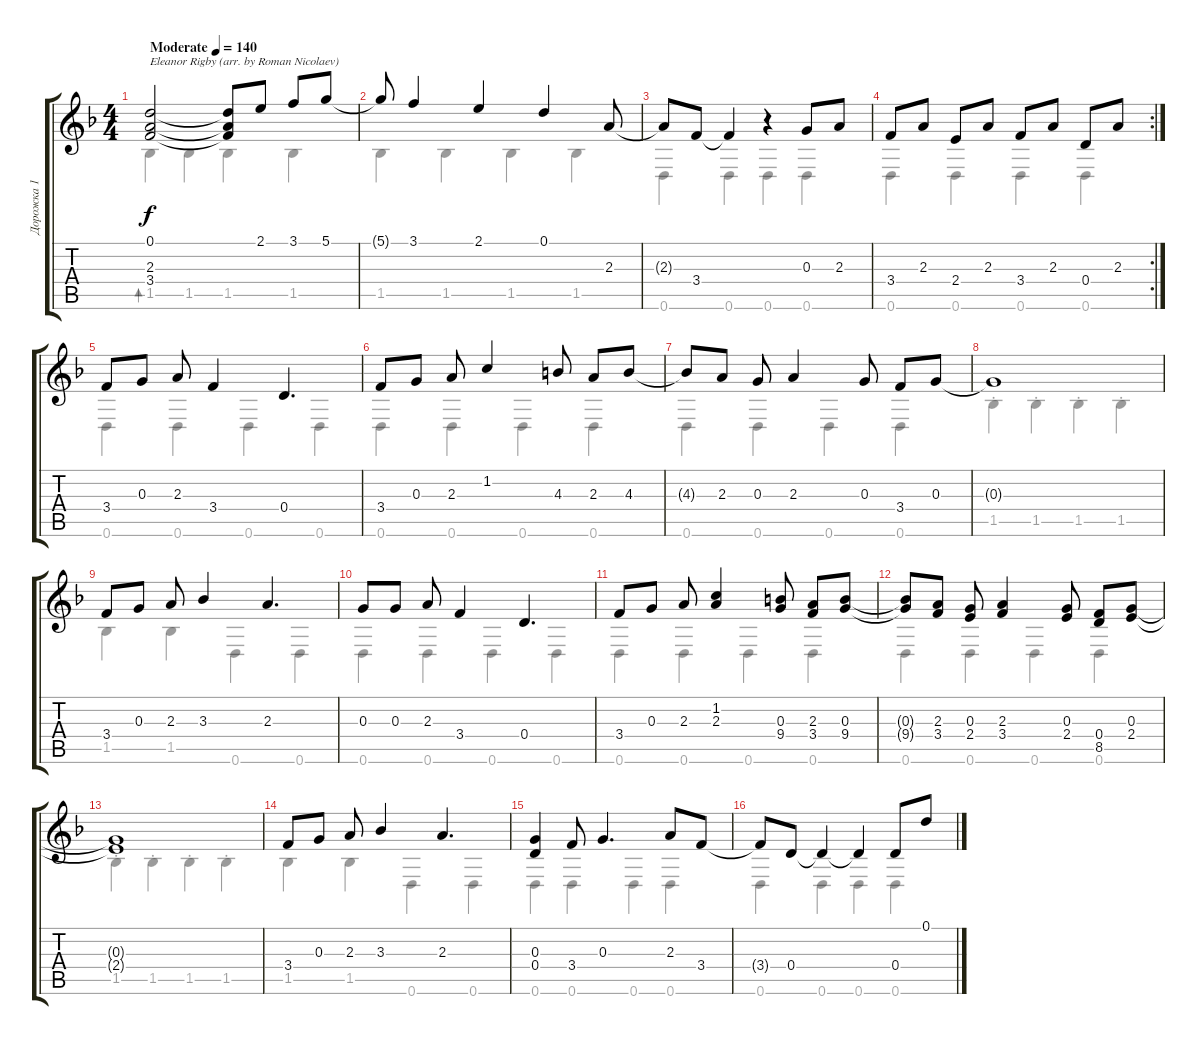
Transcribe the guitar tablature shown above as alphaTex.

\track ("Дорожка 1" "Дорожка 1") {instrument acousticguitarnylon}
\staff {score tabs}
\tuning (D4 B3 G3 D3 A2 D2) {hide}
\voice
\ts (4 4)
\tempo (140 "Moderate")
\clef g2
\ks f
(0.1 2.3 3.4).2{txt "Eleanor Rigby (arr. by Roman Nicolaev)" dy f instrument acousticguitarnylon} (0.1{t} 2.3{t} 3.4{t}).8 2.1.8 3.1.8 5.1.8 |
5.1{t}.8 3.1.4 2.1.4 0.1.4 2.3.8 |
2.3{t}.8 3.4.8 3.4{t}.4 r.4 0.3.8 2.3.8 |
\rc 2
3.4.8 2.3.8 2.4.8 2.3.8 3.4.8 2.3.8 0.4.8 2.3.8 |
3.4.8 0.3.8 2.3.8 3.4.4 0.4.4{d} |
3.4.8 0.3.8 2.3.8 1.2.4 4.3.8 2.3.8 4.3.8 |
4.3{t}.8 2.3.8 0.3.8 2.3.4 0.3.8 3.4.8 0.3.8 |
0.3{t}.1 |
3.4.8 0.3.8 2.3.8 3.3.4 2.3.4{d} |
0.3.8 0.3.8 2.3.8 3.4.4 0.4.4{d} |
3.4.8 0.3.8 2.3.8 (1.2 2.3).4 (0.3 9.4).8 (2.3 3.4).8 (0.3 9.4).8 |
(0.3{t} 9.4{t}).8 (2.3 3.4).8 (0.3 2.4).8 (2.3 3.4).4 (0.3 2.4).8 (0.4 8.5).8 (0.3 2.4).8 |
(0.3{t} 2.4{t}).1 |
3.4.8 0.3.8 2.3.8 3.3.4 2.3.4{d} |
(0.3 0.4).4 3.4.8 0.3.4{d} 2.3.8 3.4.8 |
3.4{t}.8 0.4.8 0.4{t}.4 0.4{t}.4 0.4.8 0.1.8
\voice
\clef g2
\ottava regular
\simile none
\ks f
1.5.4{bd 120 dy f} 1.5.4 1.5.4 1.5.4 |
1.5.4 1.5.4 1.5.4 1.5.4 |
0.6.4 0.6.4 0.6.4 0.6.4 |
0.6.4 0.6.4 0.6.4 0.6.4 |
0.6.4 0.6.4 0.6.4 0.6.4 |
0.6.4 0.6.4 0.6.4 0.6.4 |
0.6.4 0.6.4 0.6.4 0.6.4 |
1.5{st}.4 1.5{st}.4 1.5{st}.4 1.5{st}.4 |
1.5.4 1.5.4 0.6.4 0.6.4 |
0.6.4 0.6.4 0.6.4 0.6.4 |
0.6.4 0.6.4 0.6.4 0.6.4 |
0.6.4 0.6.4 0.6.4 0.6.4 |
1.5{st}.4 1.5{st}.4 1.5{st}.4 1.5{st}.4 |
1.5.4 1.5.4 0.6.4 0.6.4 |
0.6.4 0.6.4 0.6.4 0.6.4 |
0.6.4 0.6.4 0.6.4 0.6.4
